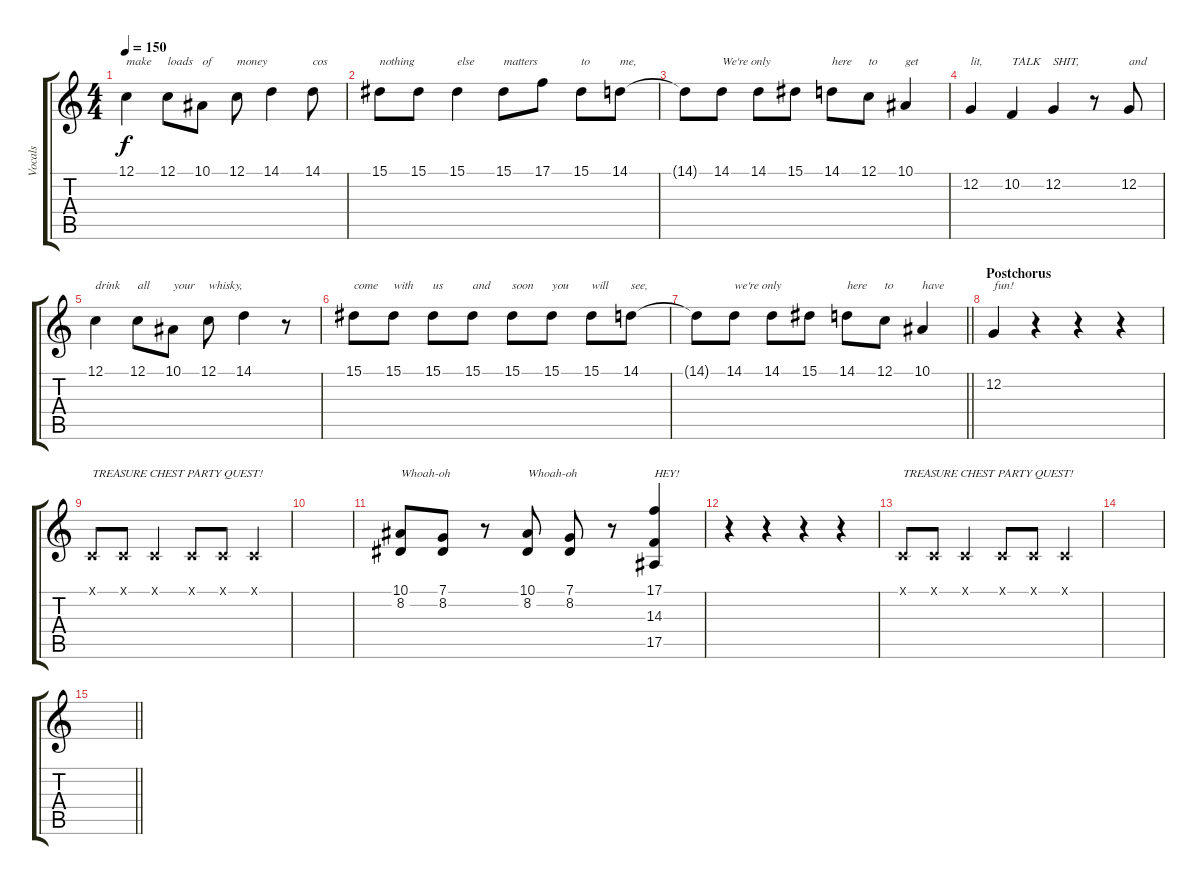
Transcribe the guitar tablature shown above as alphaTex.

\track ("Vocals" "Vocals") {instrument lead2sawtooth}
\staff {score tabs}
\tuning (C4 G3 Eb3 Bb2 F2 C2) {hide}
\ts (4 4)
\tempo 150
\clef g2
\ks c
12.1.4{txt "make" dy f} 12.1.8{txt "loads"} 10.1.8{txt "of"} 12.1.8{txt "money"} 14.1.4 14.1.8{txt "cos"} |
15.1.8{txt "nothing"} 15.1.8 15.1.4{txt "else"} 15.1.8{txt "matters"} 17.1.8 15.1.8{txt "to"} 14.1.8{txt "me,"} |
14.1{t}.8 14.1.8{txt "We're only"} 14.1.8 15.1.8 14.1.8{txt "here"} 12.1.8{txt "to"} 10.1.4{txt "get"} |
12.2.4{txt "lit,"} 10.2.4{txt "TALK"} 12.2.4{txt "SHIT,"} r.8 12.2.8{txt "and"} |
12.1.4{txt "drink"} 12.1.8{txt "all"} 10.1.8{txt "your"} 12.1.8{txt "whisky,"} 14.1.4 r.8 |
15.1.8{txt "come"} 15.1.8{txt "with"} 15.1.8{txt "us"} 15.1.8{txt "and"} 15.1.8{txt "soon"} 15.1.8{txt "you"} 15.1.8{txt "will"} 14.1.8{txt "see,"} |
\barLineRight lightlight
14.1{t}.8 14.1.8{txt "we're only"} 14.1.8 15.1.8 14.1.8{txt "here"} 12.1.8{txt "to"} 10.1.4{txt "have"} |
\section ("" "Postchorus")
12.2.4{txt "fun!"} r.4 r.4 r.4 |
0.1{x}.8{txt "TREASURE CHEST PARTY QUEST!"} 0.1{x}.8 0.1{x}.4 0.1{x}.8 0.1{x}.8 0.1{x}.4 |
|
(10.1 8.2).8{txt "Whoah-oh"} (7.1 8.2).8 r.8 (10.1 8.2).8{txt "Whoah-oh"} (7.1 8.2).8 r.8 (17.1 14.3 17.5).4{txt "HEY!"} |
r.4 r.4 r.4 r.4 |
0.1{x}.8{txt "TREASURE CHEST PARTY QUEST!"} 0.1{x}.8 0.1{x}.4 0.1{x}.8 0.1{x}.8 0.1{x}.4 |
|
\barLineRight lightlight
